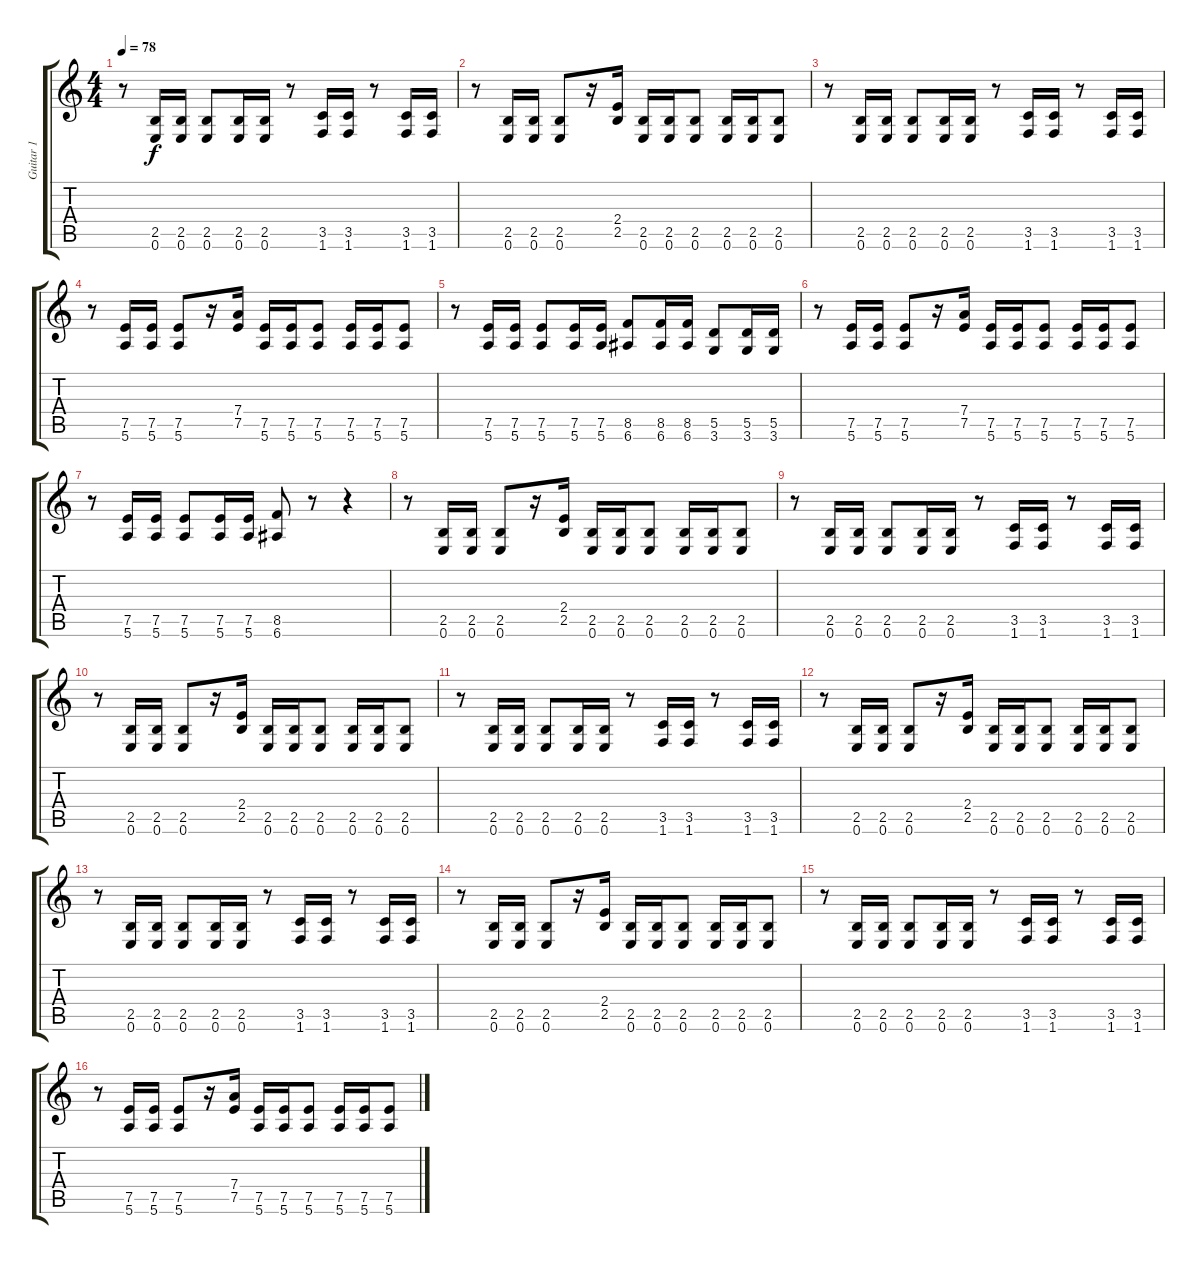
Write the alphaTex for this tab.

\track ("Guitar 1" "Guitar 1") {instrument distortionguitar}
\staff {score tabs}
\tuning (E4 B3 G3 D3 A2 E2) {hide}
\ts (4 4)
\tempo 78
\clef g2
\ks c
r.8{dy f} (2.5 0.6).16 (2.5 0.6).16 (2.5 0.6).8 (2.5 0.6).16 (2.5 0.6).16 r.8 (3.5 1.6).16 (3.5 1.6).16 r.8 (3.5 1.6).16 (3.5 1.6).16 |
r.8 (2.5 0.6).16 (2.5 0.6).16 (2.5 0.6).8 r.16 (2.4 2.5).16 (2.5 0.6).16 (2.5 0.6).16 (2.5 0.6).8 (2.5 0.6).16 (2.5 0.6).16 (2.5 0.6).8 |
r.8 (2.5 0.6).16 (2.5 0.6).16 (2.5 0.6).8 (2.5 0.6).16 (2.5 0.6).16 r.8 (3.5 1.6).16 (3.5 1.6).16 r.8 (3.5 1.6).16 (3.5 1.6).16 |
r.8 (7.5 5.6).16 (7.5 5.6).16 (7.5 5.6).8 r.16 (7.4 7.5).16 (7.5 5.6).16 (7.5 5.6).16 (7.5 5.6).8 (7.5 5.6).16 (7.5 5.6).16 (7.5 5.6).8 |
r.8 (7.5 5.6).16 (7.5 5.6).16 (7.5 5.6).8 (7.5 5.6).16 (7.5 5.6).16 (8.5 6.6).8 (8.5 6.6).16 (8.5 6.6).16 (5.5 3.6).8 (5.5 3.6).16 (5.5 3.6).16 |
r.8 (7.5 5.6).16 (7.5 5.6).16 (7.5 5.6).8 r.16 (7.4 7.5).16 (7.5 5.6).16 (7.5 5.6).16 (7.5 5.6).8 (7.5 5.6).16 (7.5 5.6).16 (7.5 5.6).8 |
r.8 (7.5 5.6).16 (7.5 5.6).16 (7.5 5.6).8 (7.5 5.6).16 (7.5 5.6).16 (8.5 6.6).8 r.8 r.4 |
r.8 (2.5 0.6).16 (2.5 0.6).16 (2.5 0.6).8 r.16 (2.4 2.5).16 (2.5 0.6).16 (2.5 0.6).16 (2.5 0.6).8 (2.5 0.6).16 (2.5 0.6).16 (2.5 0.6).8 |
r.8 (2.5 0.6).16 (2.5 0.6).16 (2.5 0.6).8 (2.5 0.6).16 (2.5 0.6).16 r.8 (3.5 1.6).16 (3.5 1.6).16 r.8 (3.5 1.6).16 (3.5 1.6).16 |
r.8 (2.5 0.6).16 (2.5 0.6).16 (2.5 0.6).8 r.16 (2.4 2.5).16 (2.5 0.6).16 (2.5 0.6).16 (2.5 0.6).8 (2.5 0.6).16 (2.5 0.6).16 (2.5 0.6).8 |
r.8 (2.5 0.6).16 (2.5 0.6).16 (2.5 0.6).8 (2.5 0.6).16 (2.5 0.6).16 r.8 (3.5 1.6).16 (3.5 1.6).16 r.8 (3.5 1.6).16 (3.5 1.6).16 |
r.8 (2.5 0.6).16 (2.5 0.6).16 (2.5 0.6).8 r.16 (2.4 2.5).16 (2.5 0.6).16 (2.5 0.6).16 (2.5 0.6).8 (2.5 0.6).16 (2.5 0.6).16 (2.5 0.6).8 |
r.8 (2.5 0.6).16 (2.5 0.6).16 (2.5 0.6).8 (2.5 0.6).16 (2.5 0.6).16 r.8 (3.5 1.6).16 (3.5 1.6).16 r.8 (3.5 1.6).16 (3.5 1.6).16 |
r.8 (2.5 0.6).16 (2.5 0.6).16 (2.5 0.6).8 r.16 (2.4 2.5).16 (2.5 0.6).16 (2.5 0.6).16 (2.5 0.6).8 (2.5 0.6).16 (2.5 0.6).16 (2.5 0.6).8 |
r.8 (2.5 0.6).16 (2.5 0.6).16 (2.5 0.6).8 (2.5 0.6).16 (2.5 0.6).16 r.8 (3.5 1.6).16 (3.5 1.6).16 r.8 (3.5 1.6).16 (3.5 1.6).16 |
r.8 (7.5 5.6).16 (7.5 5.6).16 (7.5 5.6).8 r.16 (7.4 7.5).16 (7.5 5.6).16 (7.5 5.6).16 (7.5 5.6).8 (7.5 5.6).16 (7.5 5.6).16 (7.5 5.6).8
